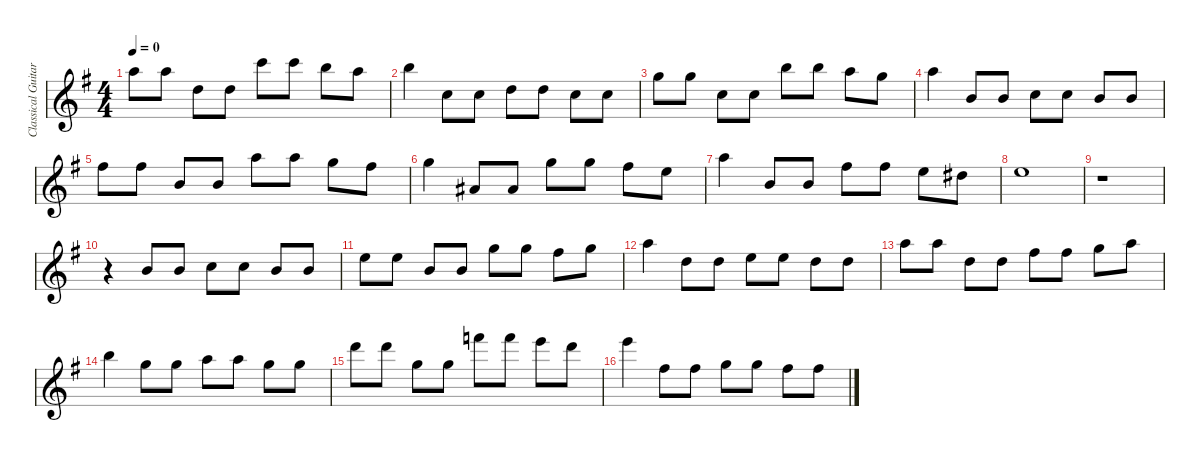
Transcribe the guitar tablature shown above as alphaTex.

\defaultSystemsLayout 4
\hideDynamics
\bracketExtendMode nobrackets
\otherSystemsTrackNameOrientation horizontal
\track ("Classical Guitar" "Classical Guitar") {instrument brightacousticpiano}
\staff {score}
\tuning (E4 B3 G3 D3 A2 E2)
\displaytranspose 12
\ts (4 4)
\tempo 0
\clef g2
\ks eminor
5.1{acc forcenatural}.8{dy mf beam Down} 5.1{acc forcenatural}.8{beam Down} 3.2{acc forcenatural}.8{beam Down} 3.2{acc forcenatural}.8{beam Down} 8.1{acc forcenatural}.8{beam Down} 8.1{acc forcenatural}.8{beam Down} 7.1{acc forcenatural}.8{beam Down} 5.1{acc forcenatural}.8{beam Down} |
7.1{acc forcenatural}.4{beam Down} 1.2{acc forcenatural}.8{beam Down} 1.2{acc forcenatural}.8{beam Down} 3.2{acc forcenatural}.8{beam Down} 3.2{acc forcenatural}.8{beam Down} 1.2{acc forcenatural}.8{beam Down} 1.2{acc forcenatural}.8{beam Down} |
3.1{acc forcenatural}.8{beam Down} 3.1{acc forcenatural}.8{beam Down} 1.2{acc forcenatural}.8{beam Down} 1.2{acc forcenatural}.8{beam Down} 7.1{acc forcenatural}.8{beam Down} 7.1{acc forcenatural}.8{beam Down} 5.1{acc forcenatural}.8{beam Down} 3.1{acc forcenatural}.8{beam Down} |
5.1{acc forcenatural}.4{beam Down} 0.2{acc forcenatural}.8{beam Up} 0.2{acc forcenatural}.8{beam Up} 1.2{acc forcenatural}.8{beam Down} 1.2{acc forcenatural}.8{beam Down} 0.2{acc forcenatural}.8{beam Up} 0.2{acc forcenatural}.8{beam Up} |
2.1{acc #}.8{beam Down} 2.1{acc #}.8{beam Down} 0.2{acc forcenatural}.8{beam Up} 0.2{acc forcenatural}.8{beam Up} 5.1{acc forcenatural}.8{beam Down} 5.1{acc forcenatural}.8{beam Down} 3.1{acc forcenatural}.8{beam Down} 2.1{acc #}.8{beam Down} |
3.1{acc forcenatural}.4{beam Down} 3.3{acc #}.8{beam Up} 3.3{acc #}.8{beam Up} 3.1{acc forcenatural}.8{beam Down} 3.1{acc forcenatural}.8{beam Down} 2.1{acc #}.8{beam Down} 0.1{acc forcenatural}.8{beam Down} |
5.1{acc forcenatural}.4{beam Down} 0.2{acc forcenatural}.8{beam Up} 0.2{acc forcenatural}.8{beam Up} 2.1{acc #}.8{beam Down} 2.1{acc #}.8{beam Down} 0.1{acc forcenatural}.8{beam Down} 4.2{acc #}.8{beam Down} |
0.1{acc forcenatural}.1{beam Down} |
r.1{beam Down} |
r.4{beam Down} 0.2{acc forcenatural}.8{beam Up} 0.2{acc forcenatural}.8{beam Up} 1.2{acc forcenatural}.8{beam Down} 1.2{acc forcenatural}.8{beam Down} 0.2{acc forcenatural}.8{beam Up} 0.2{acc forcenatural}.8{beam Up} |
0.1{acc forcenatural}.8{beam Down} 0.1{acc forcenatural}.8{beam Down} 0.2{acc forcenatural}.8{beam Up} 0.2{acc forcenatural}.8{beam Up} 3.1{acc forcenatural}.8{beam Down} 3.1{acc forcenatural}.8{beam Down} 2.1{acc #}.8{beam Down} 3.1{acc forcenatural}.8{beam Down} |
5.1{acc forcenatural}.4{beam Down} 3.2{acc forcenatural}.8{beam Down} 3.2{acc forcenatural}.8{beam Down} 0.1{acc forcenatural}.8{beam Down} 0.1{acc forcenatural}.8{beam Down} 3.2{acc forcenatural}.8{beam Down} 3.2{acc forcenatural}.8{beam Down} |
5.1{acc forcenatural}.8{beam Down} 5.1{acc forcenatural}.8{beam Down} 3.2{acc forcenatural}.8{beam Down} 3.2{acc forcenatural}.8{beam Down} 2.1{acc #}.8{beam Down} 2.1{acc #}.8{beam Down} 3.1{acc forcenatural}.8{beam Down} 5.1{acc forcenatural}.8{beam Down} |
7.1{acc forcenatural}.4{beam Down} 3.1{acc forcenatural}.8{beam Down} 3.1{acc forcenatural}.8{beam Down} 5.1{acc forcenatural}.8{beam Down} 5.1{acc forcenatural}.8{beam Down} 3.1{acc forcenatural}.8{beam Down} 3.1{acc forcenatural}.8{beam Down} |
10.1{acc forcenatural}.8{beam Down} 10.1{acc forcenatural}.8{beam Down} 3.1{acc forcenatural}.8{beam Down} 3.1{acc forcenatural}.8{beam Down} 13.1{acc forcenatural}.8{beam Down} 13.1{acc forcenatural}.8{beam Down} 12.1{acc forcenatural}.8{beam Down} 10.1{acc forcenatural}.8{beam Down} |
12.1{acc forcenatural}.4{beam Down} 2.1{acc #}.8{beam Down} 2.1{acc #}.8{beam Down} 3.1{acc forcenatural}.8{beam Down} 3.1{acc forcenatural}.8{beam Down} 2.1{acc #}.8{beam Down} 2.1{acc #}.8{beam Down}
